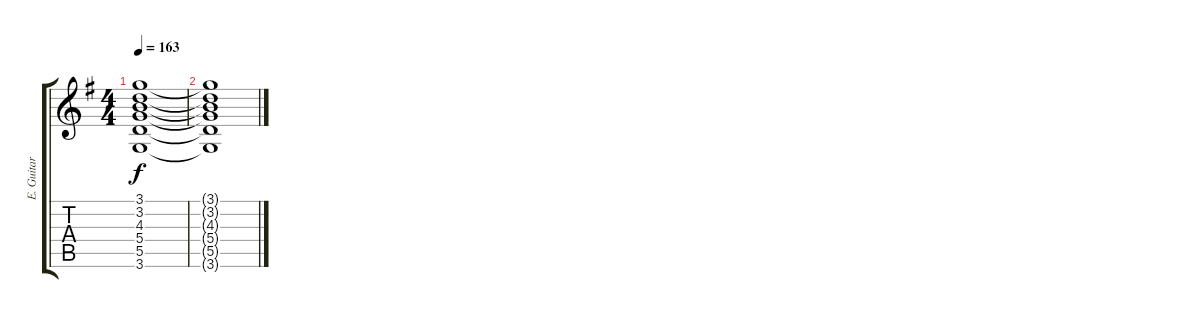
\track ("E. Guitar I" "E. Guitar ") {instrument overdrivenguitar}
\staff {score tabs}
\tuning (E4 B3 G3 D3 A2 E2) {hide}
\ts (4 4)
\tempo 163
\clef g2
\ks g
(3.1{t} 3.2{t} 4.3{t} 5.4{t} 5.5{t} 3.6{t}).1{dy f} |
(3.1{t} 3.2{t} 4.3{t} 5.4{t} 5.5{t} 3.6{t}).1
